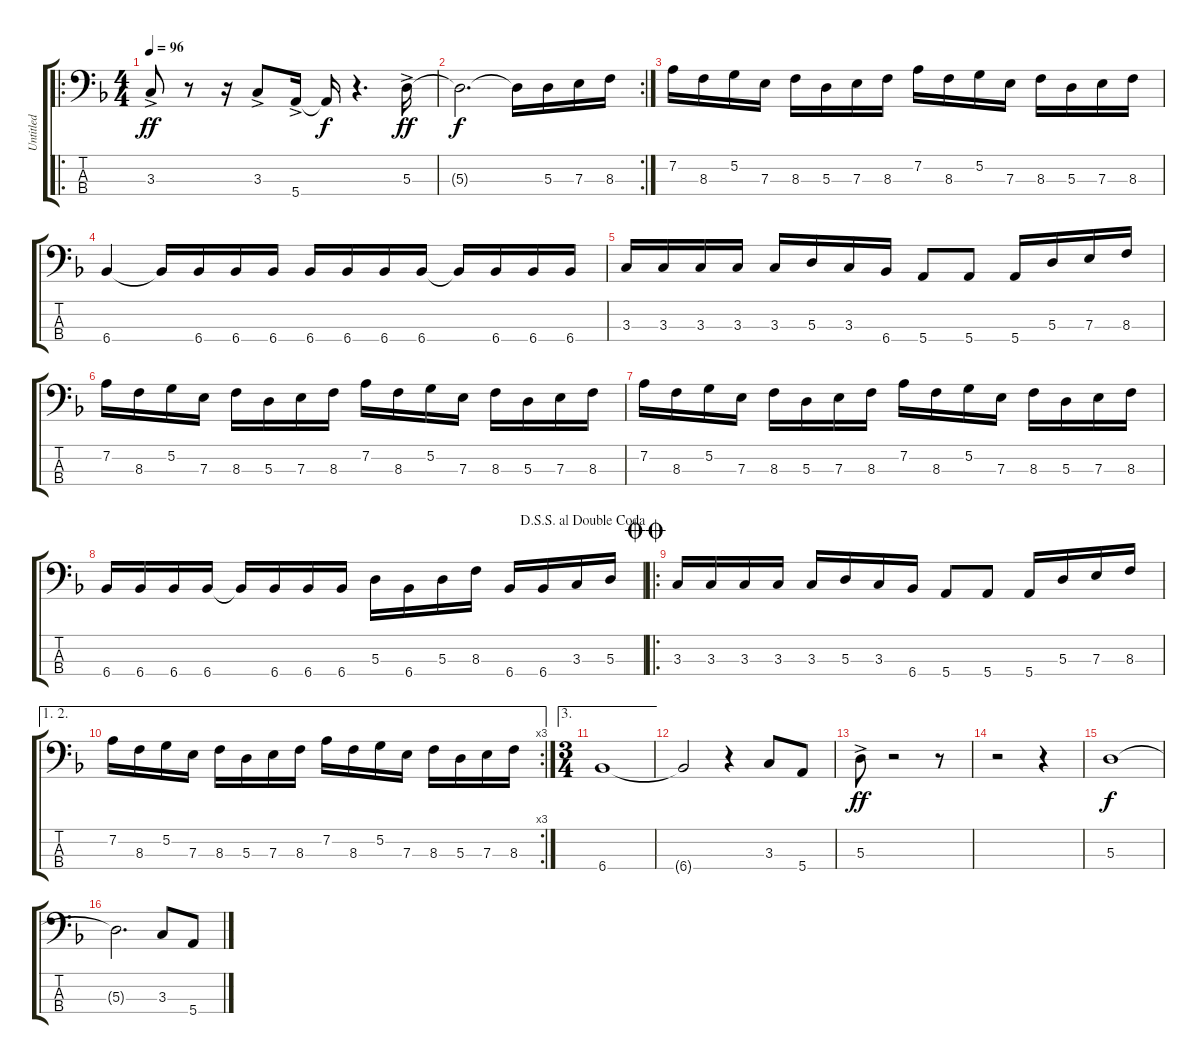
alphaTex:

\track ("Untitled" "Untitled") {instrument electricbassfinger}
\staff {score tabs}
\tuning (G2 D2 A1 E1) {hide}
\ro
\ts (4 4)
\tempo 96
\clef f4
\ks f
3.3{ac}.8{dy ff} r.8 r.16 3.3{ac}.8 5.4{ac}.16 5.4{t}.16{dy f} r.4{d} 5.3{ac}.16{dy ff} |
\rc 2
5.3{t}.2{d dy f} 5.3{t}.16 5.3.16 7.3.16 8.3.16 |
7.2.16 8.3.16 5.2.16 7.3.16 8.3.16 5.3.16 7.3.16 8.3.16 7.2.16 8.3.16 5.2.16 7.3.16 8.3.16 5.3.16 7.3.16 8.3.16 |
6.4.4 6.4{t}.16 6.4.16 6.4.16 6.4.16 6.4.16 6.4.16 6.4.16 6.4.16 6.4{t}.16 6.4.16 6.4.16 6.4.16 |
3.3.16 3.3.16 3.3.16 3.3.16 3.3.16 5.3.16 3.3.16 6.4.16 5.4.8 5.4.8 5.4.16 5.3.16 7.3.16 8.3.16 |
7.2.16 8.3.16 5.2.16 7.3.16 8.3.16 5.3.16 7.3.16 8.3.16 7.2.16 8.3.16 5.2.16 7.3.16 8.3.16 5.3.16 7.3.16 8.3.16 |
7.2.16 8.3.16 5.2.16 7.3.16 8.3.16 5.3.16 7.3.16 8.3.16 7.2.16 8.3.16 5.2.16 7.3.16 8.3.16 5.3.16 7.3.16 8.3.16 |
\jump dalsegnosegnoaldoublecoda
6.4.16 6.4.16 6.4.16 6.4.16 6.4{t}.16 6.4.16 6.4.16 6.4.16 5.3.16 6.4.16 5.3.16 8.3.16 6.4.16 6.4.16 3.3.16 5.3.16 |
\ro
\jump doublecoda
3.3.16 3.3.16 3.3.16 3.3.16 3.3.16 5.3.16 3.3.16 6.4.16 5.4.8 5.4.8 5.4.16 5.3.16 7.3.16 8.3.16 |
\ae (1 2)
\rc 3
7.2.16 8.3.16 5.2.16 7.3.16 8.3.16 5.3.16 7.3.16 8.3.16 7.2.16 8.3.16 5.2.16 7.3.16 8.3.16 5.3.16 7.3.16 8.3.16 |
\ae 3
\ts (3 4)
6.4.1 |
6.4{t}.2 r.4 3.3.8 5.4.8 |
5.3{ac}.8{dy ff} r.2 r.8 |
r.2 r.4 |
5.3.1{dy f} |
5.3{t}.2{d} 3.3.8 5.4.8
